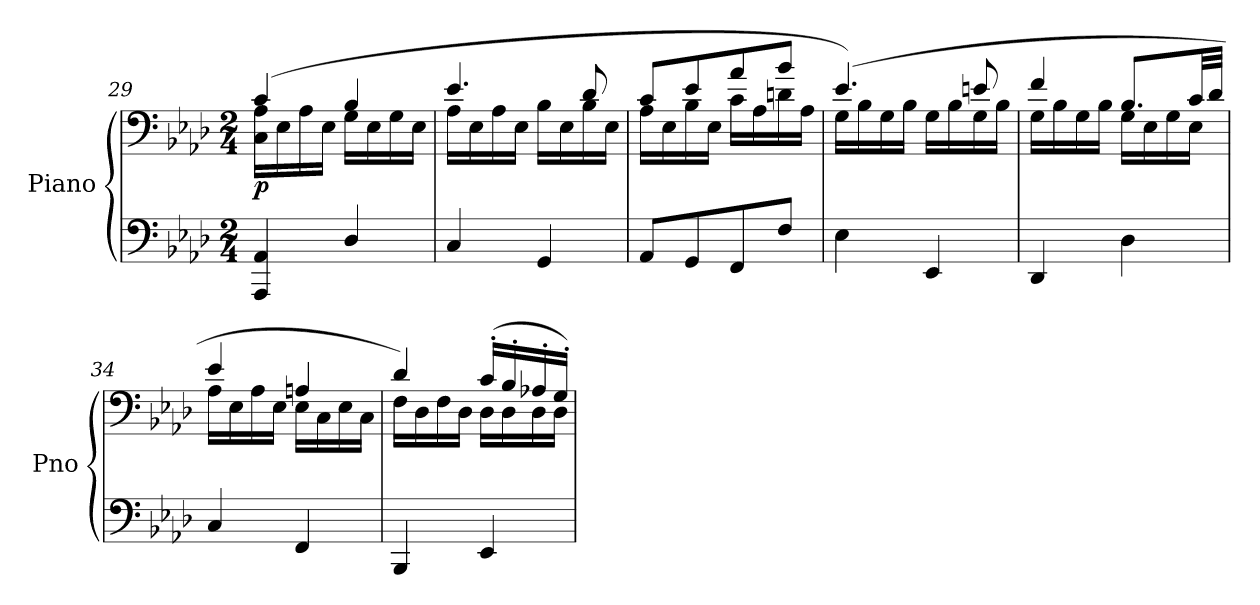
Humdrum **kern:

**kern	**kern	**dynam
*part1	*part1	*part1
*staff2	*staff1	*staff1/2
*I"Piano	*	*
*I'Pno	*	*
*clefF4	*clefF4	*
*k[b-e-a-d-]	*k[b-e-a-d-]	*
*M2/4	*M2/4	*
=29	=29	=29
*	*^	*
!	!	!	!LO:DY:b
4AAA-/ 4AA-/	(>4c/	16C\ 16A-\LL	p
.	.	16E-\	.
.	.	16A-\	.
.	.	16E-\JJ	.
4D-/	4B-/	16G\LL	.
.	.	16E-\	.
.	.	16G\	.
.	.	16E-\JJ	.
=30	=30	=30	=30
4C/	4.e-/	16A-\LL	.
.	.	16E-\	.
.	.	16A-\	.
.	.	16E-\JJ	.
4GG/	.	16B-\LL	.
.	.	16E-\	.
.	8d-/	16B-\	.
.	.	16E-\JJ	.
=31	=31	=31	=31
8AA-/L	8c/L	16A-\LL	.
.	.	16E-\	.
8GG/	8e-/	16B-\	.
.	.	16E-\JJ	.
8FF/	8a-/	16c\LL	.
.	.	16A-\	.
8F/J	8b-/J	16dn\	.
.	.	16A-\JJ	.
!!LO:LB:g=z	!!
=32	=32	=32	=32
4E-\	(>4.e-/)	16G\LL	.
.	.	16B-\	.
.	.	16G\	.
.	.	16B-\JJ	.
4EE-/	.	16G\LL	.
.	.	16B-\	.
.	8en/	16G\	.
.	.	16B-\JJ	.
=33	=33	=33	=33
4DD-/	4f/	16G\LL	.
.	.	16B-\	.
.	.	16G\	.
.	.	16B-\JJ	.
4D-\	8.B-/L	16G\LL	.
.	.	16E-\	.
.	.	16G\	.
.	32c/LL	16E-\JJ	.
.	32d-/JJJ	.	.
=34	=34	=34	=34
4C/	4e-/	16A-\LL	.
.	.	16E-\	.
.	.	16A-\	.
.	.	16E-\JJ	.
4FF/	4An/	16E-\LL	.
.	.	16C\	.
.	.	16E-\	.
.	.	16C\JJ	.
=35	=35	=35	=35
4BBB-/	4d-/)	16F\LL	.
.	.	16D-\	.
.	.	16F\	.
.	.	16D-\JJ	.
4EE-/	(>16c'/LL	16D-\LL	.
.	16B-'/	16D-\	.
.	16A-X'/	16D-\	.
.	16G'/JJ)	16D-\JJ	.
*	*v	*v	*
=	=	=
*-	*-	*-
